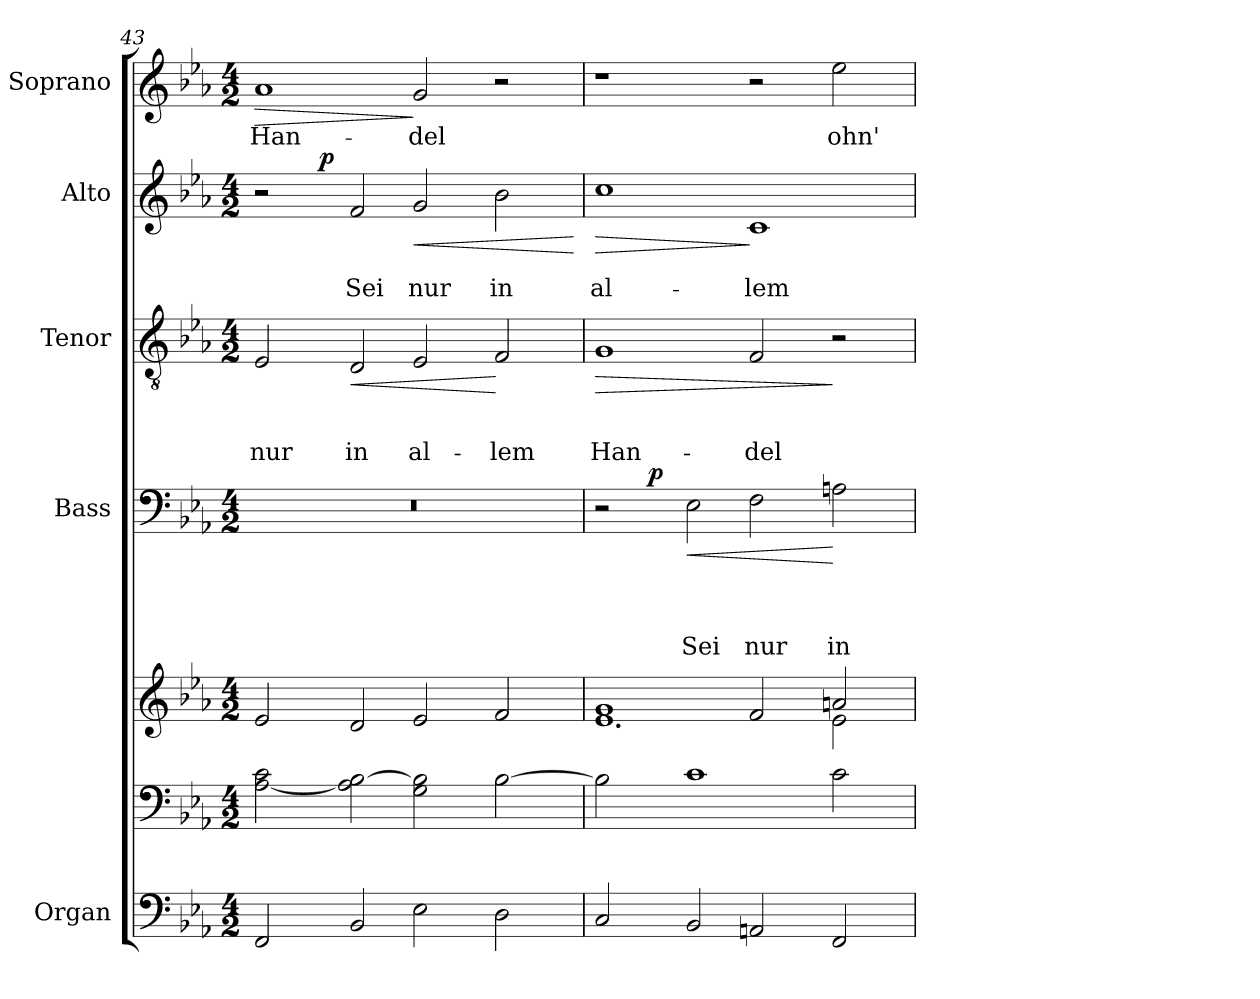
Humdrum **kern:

**kern	**kern	**kern	**kern	**text	**text	**text	**text	**dynam	**kern	**text	**text	**text	**dynam	**kern	**text	**text	**dynam	**kern	**text	**dynam
*part5	*part5	*part5	*part4	*part4	*part4	*part4	*part4	*part4	*part3	*part3	*part3	*part3	*part3	*part2	*part2	*part2	*part2	*part1	*part1	*part1
*staff7	*staff6	*staff5	*staff4	*staff4	*staff4	*staff4	*staff4	*staff4	*staff3	*staff3	*staff3	*staff3	*staff3	*staff2	*staff2	*staff2	*staff2	*staff1	*staff1	*staff1
*I"Organ	*	*	*I"Bass	*	*	*	*	*	*I"Tenor	*	*	*	*	*I"Alto	*	*	*	*I"Soprano	*	*
*	*	*	*	*	*	*	*	*	*	*	*	*	*	*	*	*	*	*I'Pno	*	*
!!LO:PB:g=z
*clefF4	*clefF4	*clefG2	*clefF4	*	*	*	*	*	*clefGv2	*	*	*	*	*clefG2	*	*	*	*clefG2	*	*
*k[b-e-a-]	*k[b-e-a-]	*k[b-e-a-]	*k[b-e-a-]	*	*	*	*	*	*k[b-e-a-]	*	*	*	*	*k[b-e-a-]	*	*	*	*k[b-e-a-]	*	*
*E-:	*E-:	*E-:	*E-:	*	*	*	*	*	*E-:	*	*	*	*	*E-:	*	*	*	*E-:	*	*
*M4/2	*M4/2	*M4/2	*M4/2	*	*	*	*	*	*M4/2	*	*	*	*	*M4/2	*	*	*	*M4/2	*	*
=43	=43	=43	=43	=43	=43	=43	=43	=43	=43	=43	=43	=43	=43	=43	=43	=43	=43	=43	=43	=43
!	!	!	!	!	!	!	!	!	!	!	!	!	!	!	!	!	!	!	!	!LO:HP:b
*	*	*	*	*	*	*	*	*	*	*	*	*	*	*^	*	*	*	*	*	*
2FF/	[<2A-\ 2c\	2e-/	0r	.	.	.	.	.	2E-/	.	.	nur	.	2r	4ryy	.	.	.	1a-	Han-	>
.	.	.	.	.	.	.	.	.	.	.	.	.	.	.	16.ryy	.	.	.	.	.	.
!	!	!	!	!	!	!	!	!	!	!	!	!	!	!	!	!	!	!LO:DY:a	!	!	!
.	.	.	.	.	.	.	.	.	.	.	.	.	.	.	1ryy	.	.	p	.	.	.
!	!	!	!	!	!	!	!	!	!	!	!	!	!LO:HP:b	!	!	!	!	!	!	!	!
2BB-/	2A-\] [2B-\	2d/	.	.	.	.	.	.	2D/	.	.	in	<	2f/	.	.	Sei	.	.	.	.
!	!	!	!	!	!	!	!	!	!	!	!	!	!	!	!	!	!	!LO:HP:b	!	!	!
2E-\	2G\ 2B-\]	2e-/	.	.	.	.	.	.	2E-/	.	.	al-	.	2g/	.	.	nur	<	2g/	-del	]
.	.	.	.	.	.	.	.	.	.	.	.	.	.	.	2ryy	.	.	.	.	.	.
2D\	[2B-\	2f/	.	.	.	.	.	.	2F/	.	.	-lem	[	2b-\	.	.	in	.	2r	.	.
.	.	.	.	.	.	.	.	.	.	.	.	.	.	.	8ryy	.	.	.	.	.	.
.	.	.	.	.	.	.	.	.	.	.	.	.	.	.	32ryy	.	.	.	.	.	.
.	.	.	.	.	.	.	.	.	.	.	.	.	.	.	.	.	.	[	.	.	.
=44	=44	=44	=44	=44	=44	=44	=44	=44	=44	=44	=44	=44	=44	=44	=44	=44	=44	=44	=44	=44	=44
*	*	*^	*	*	*	*	*	*	*	*	*	*	*	*	*	*	*	*	*	*	*
!	!	!	!	!	!	!	!	!	!	!	!	!	!	!LO:HP:b	!	!	!	!	!LO:HP:b	!	!	!
*	*	*	*	*^	*	*	*	*	*	*	*	*	*	*	*v	*v	*	*	*	*	*	*
2C/	2B-\]	1g	1.e-	2r	4ryy	.	.	.	.	.	1G	.	.	Han-	>	1cc	.	al-	>	1r	.	.
.	.	.	.	.	32ryy	.	.	.	.	.	.	.	.	.	.	.	.	.	.	.	.	.
!	!	!	!	!	!	!	!	!	!	!LO:DY:a	!	!	!	!	!	!	!	!	!	!	!	!
.	.	.	.	.	1ryy	.	.	.	.	p	.	.	.	.	.	.	.	.	.	.	.	.
!	!	!	!	!	!	!	!	!	!	!LO:HP:b	!	!	!	!	!	!	!	!	!	!	!	!
2BB-/	1c	.	.	2E-\	.	.	.	.	Sei	<	.	.	.	.	.	.	.	.	.	.	.	.
2AAn/	.	2f/	.	2F\	.	.	.	.	nur	.	2F/	.	.	-del	.	1c	.	-lem	]	2r	.	.
.	.	.	.	.	2ryy	.	.	.	.	.	.	.	.	.	.	.	.	.	.	.	.	.
2FF/	2c\	2an/	2e-\	2An\	.	.	.	.	in	[	2r	.	.	.	]	.	.	.	.	2ee-\	ohn'	.
.	.	.	.	.	8..ryy	.	.	.	.	.	.	.	.	.	.	.	.	.	.	.	.	.
*	*	*v	*v	*	*	*	*	*	*	*	*	*	*	*	*	*	*	*	*	*	*	*
*	*	*	*v	*v	*	*	*	*	*	*	*	*	*	*	*	*	*	*	*	*	*
=	=	=	=	=	=	=	=	=	=	=	=	=	=	=	=	=	=	=	=	=
*-	*-	*-	*-	*-	*-	*-	*-	*-	*-	*-	*-	*-	*-	*-	*-	*-	*-	*-	*-	*-
